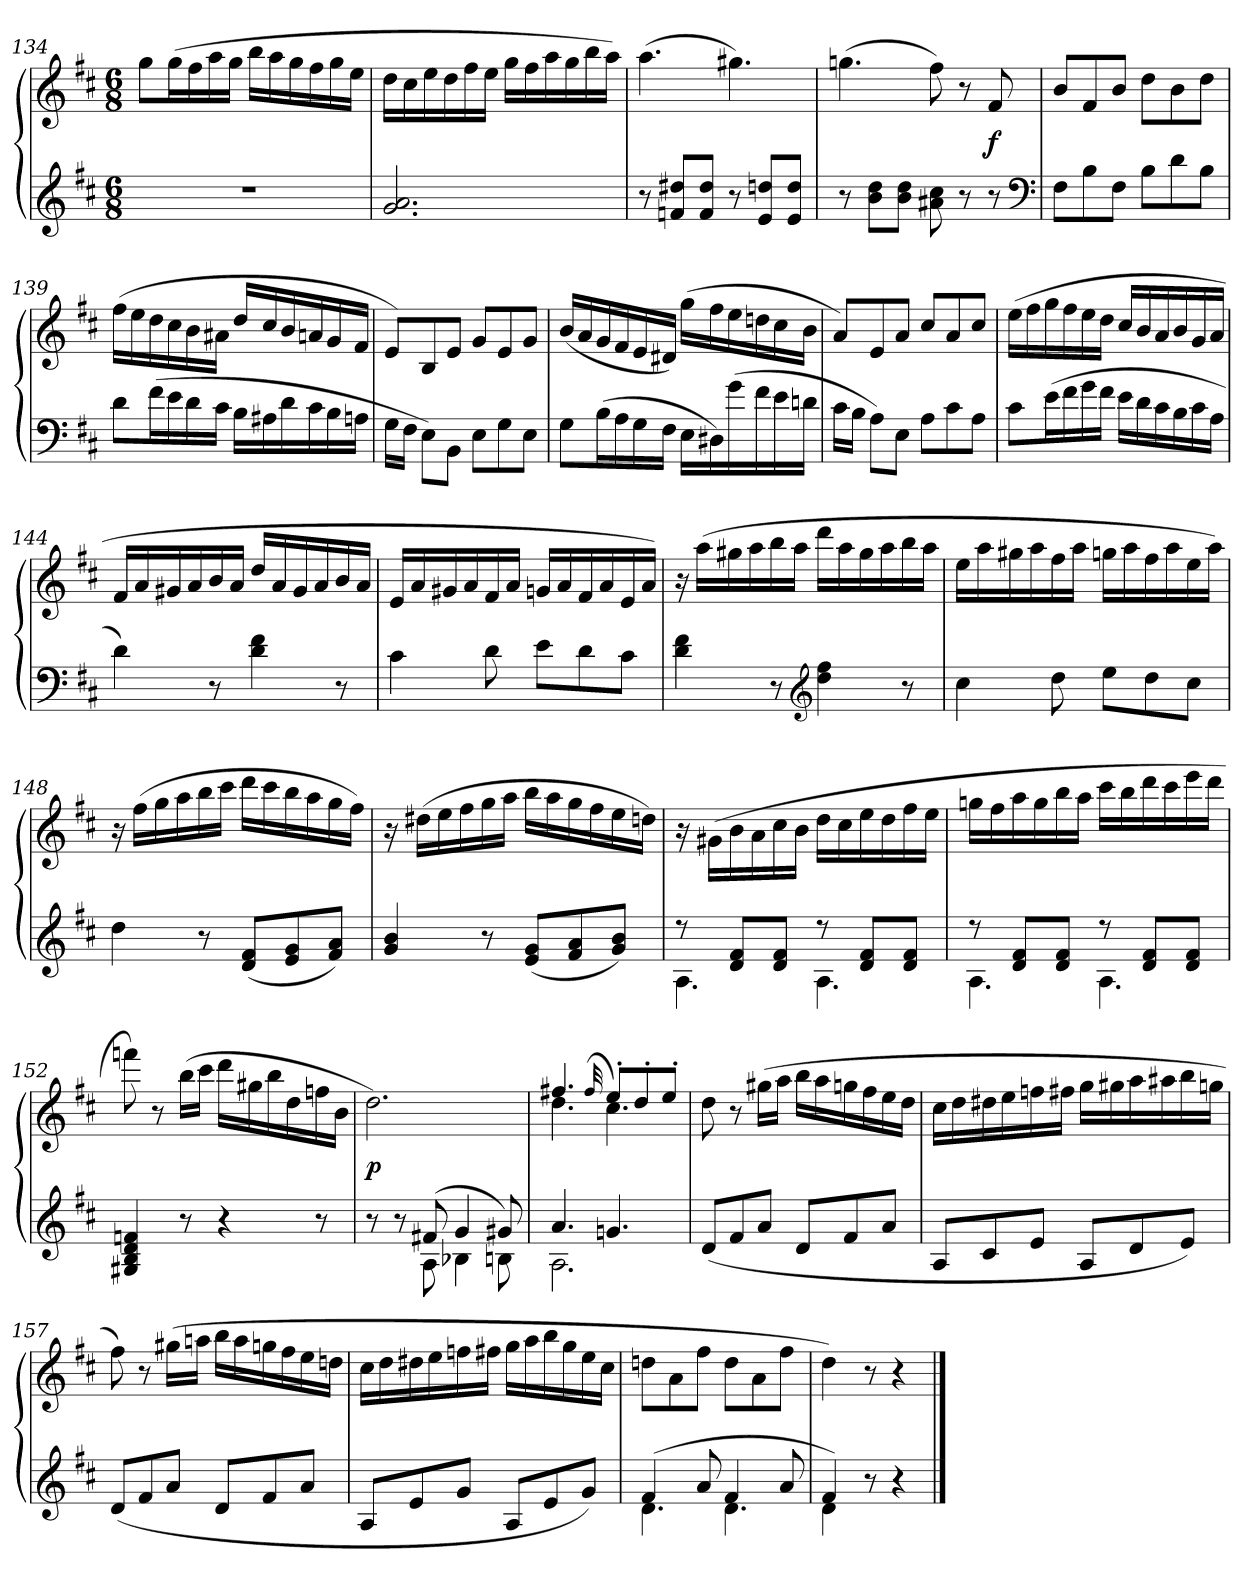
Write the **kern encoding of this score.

**kern	**kern	**dynam
*part1	*part1	*part1
*staff2	*staff1	*staff1/2
*clefG2	*clefG2	*
*k[f#c#]	*k[f#c#]	*
*D:	*D:	*
*M6/8	*M6/8	*
=134	=134	=134
2.r	8ggL	.
.	(16ggL	.
.	16ff#	.
.	16aa	.
.	16ggJJ	.
.	16bbLL	.
.	16aa	.
.	16gg	.
.	16ff#	.
.	16gg	.
.	16eeJJ	.
=135	=135	=135
2.g 2.a	16ddLL	.
.	16cc#	.
.	16ee	.
.	16dd	.
.	16ff#	.
.	16eeJJ	.
.	16ggLL	.
.	16ff#	.
.	16aa	.
.	16gg	.
.	16bb	.
.	16aaJJ)	.
=136	=136	=136
8r	(4.aa	.
8fn 8dd#XL	.	.
8f 8dd#J	.	.
8r	4.gg#X)	.
8e 8ddnL	.	.
8e 8ddJ	.	.
=137	=137	=137
8r	(4.ggn	.
8b 8ddL	.	.
8b 8ddJ	.	.
8a#X 8cc#	8ff#)	.
8r	8r	.
8r	8f#	f
*clefF4	*	*
=138	=138	=138
8F#L	8bL	.
8B	8f#	.
8F#J	8bJ	.
8BL	8ddL	.
8d	8b	.
8BJ	8ddJ	.
=139	=139	=139
8dL	(16ff#LL	.
.	16ee	.
(16f#L	16dd	.
16e	16cc#	.
16d	16b	.
16c#JJ	16a#XJJ	.
16BLL	16ddLL	.
16A#X	16cc#	.
16d	16b	.
16c#	16an	.
16B	16g	.
16AnJJ	16f#JJ	.
=140	=140	=140
16GLL	8eL)	.
16F#JJ	.	.
8E\L)	8B	.
8BB\J	8eJ	.
8EL	8gL	.
8G	8e	.
8EJ	8gJ	.
=141	=141	=141
8GL	(16bLL	.
.	16a	.
(16BL	16g	.
16A	16f#	.
16G	16e	.
16F#JJ	16d#XJJ)	.
16ELL	(16ggLL	.
16D#X)	16ff#	.
(16g	16ee	.
16f#	16ddn	.
16e	16cc#	.
16dnJJ	16bJJ	.
=142	=142	=142
16c#LL	8aL)	.
16BJJ	.	.
8AL)	8e	.
8EJ	8aJ	.
8AL	8cc#/L	.
8c#	8a/	.
8AJ	8cc#/J	.
=143	=143	=143
8c#L	(16eeLL	.
.	16ff#	.
(16eL	16gg	.
16f#	16ff#	.
16g	16ee	.
16f#JJ	16ddJJ	.
16eLL	16cc#LL	.
16d	16b	.
16c#	16a	.
16B	16b	.
16c#	16g	.
16AJJ	16aJJ	.
=144	=144	=144
4d)	16f#LL	.
.	16a	.
.	16g#X	.
.	16a	.
8r	16b	.
.	16aJJ	.
4d 4f#	16dd/LL	.
.	16a/	.
.	16g#/	.
.	16a/	.
8r	16b/	.
.	16a/JJ	.
=145	=145	=145
4c#	16eLL	.
.	16a	.
.	16g#X	.
.	16a	.
8d	16f#	.
.	16aJJ	.
8eL	16gnLL	.
.	16a	.
8d	16f#	.
.	16a	.
8c#J	16e	.
.	16aJJ)	.
=146	=146	=146
4d 4f#	16r	.
.	(16aaLL	.
.	16gg#X	.
.	16aa	.
8r	16bb	.
.	16aaJJ	.
*clefG2	*	*
4dd 4ff#	16dddLL	.
.	16aa	.
.	16gg#	.
.	16aa	.
8r	16bb	.
.	16aaJJ	.
=147	=147	=147
4cc#	16eeLL	.
.	16aa	.
.	16gg#X	.
.	16aa	.
8dd	16ff#	.
.	16aaJJ	.
8eeL	16ggnLL	.
.	16aa	.
8dd	16ff#	.
.	16aa	.
8cc#J	16ee	.
.	16aaJJ)	.
=148	=148	=148
4dd	16r	.
.	(16ff#LL	.
.	16gg	.
.	16aa	.
8r	16bb	.
.	16ccc#JJ	.
(8d 8f#L	16dddLL	.
.	16ccc#	.
8e 8g	16bb	.
.	16aa	.
8f# 8aJ)	16gg	.
.	16ff#JJ)	.
=149	=149	=149
4g 4b	16r	.
.	(16dd#XLL	.
.	16ee	.
.	16ff#	.
8r	16gg	.
.	16aaJJ	.
(8e 8gL	16bbLL	.
.	16aa	.
8f# 8a	16gg	.
.	16ff#	.
8g 8bJ)	16ee	.
.	16ddnJJ)	.
=150	=150	=150
*^	*	*
8r	4.A	16r	.
.	.	(16g#X\LL	.
8d 8f#L	.	16b\	.
.	.	16a\	.
8d 8f#J	.	16cc#\	.
.	.	16b\JJ	.
8r	4.A	16ddLL	.
.	.	16cc#	.
8d 8f#L	.	16ee	.
.	.	16dd	.
8d 8f#J	.	16ff#	.
.	.	16eeJJ	.
=151	=151	=151	=151
8r	4.A	16ggnLL	.
.	.	16ff#	.
8d 8f#L	.	16aa	.
.	.	16gg	.
8d 8f#J	.	16bb	.
.	.	16aaJJ	.
8r	4.A	16ccc#LL	.
.	.	16bb	.
8d 8f#L	.	16ddd	.
.	.	16ccc#	.
8d 8f#J	.	16eee	.
.	.	16dddJJ	.
*v	*v	*	*
=152	=152	=152
4G#X 4B 4d 4fn	8fffn)	.
.	8r	.
8r	(16bbLL	.
.	16ccc#JJ	.
4r	16dddLL	.
.	16gg#X	.
.	16bb	.
.	16dd	.
8r	16ffn	.
.	16bJJ	.
=153	=153	=153
*^	*	*
8r	8ryy	2.dd)	p
8r	8ryy	.	.
(8f#X	8A	.	.
4g	4B-X	.	.
8g#X)	8Bn	.	.
=154	=154	=154	=154
*	*	*^	*
4.a	2.A	4.ff#X	4.dd	.
.	.	(<32qqff#	.	.
4.gn	.	8ee'L)	4.cc#	.
.	.	8dd'	.	.
.	.	8ee'J	.	.
*v	*v	*	*	*
*	*v	*v	*
=155	=155	=155
(8dL	8dd	.
8f#	8r	.
8aJ	(16gg#XLL	.
.	16aaJJ	.
8dL	16bbLL	.
.	16aa	.
8f#	16ggn	.
.	16ff#	.
8aJ	16ee	.
.	16ddJJ	.
=156	=156	=156
8AL	16cc#LL	.
.	16dd	.
8c#	16dd#X	.
.	16ee	.
8eJ	16ffn	.
.	16ff#XJJ	.
8AL	16ggLL	.
.	16gg#X	.
8d	16aa	.
.	16aa#X	.
8eJ)	16bb	.
.	16ggnJJ	.
=157	=157	=157
(8dL	8ff#)	.
8f#	8r	.
8aJ	(16gg#XLL	.
.	16aanJJ	.
8dL	16bbLL	.
.	16aa	.
8f#	16ggn	.
.	16ff#	.
8aJ	16ee	.
.	16ddnJJ	.
=158	=158	=158
8AL	16cc#LL	.
.	16dd	.
8e	16dd#X	.
.	16ee	.
8gJ	16ffn	.
.	16ff#XJJ	.
8AL	16ggLL	.
.	16aa	.
8e	16bb	.
.	16gg	.
8gJ)	16ee	.
.	16cc#JJ	.
=159	=159	=159
*^	*	*
(4f#	4.d	8ddnL	.
.	.	8a	.
8a	.	8ff#J	.
4f#	4.d	8ddL	.
.	.	8a	.
8a	.	8ff#J	.
=160	=160	=160	=160
4f#)	4d	4dd)	.
8r	4.ryy	8r	.
4r	.	4r	.
*v	*v	*	*
==	==	==
*-	*-	*-
